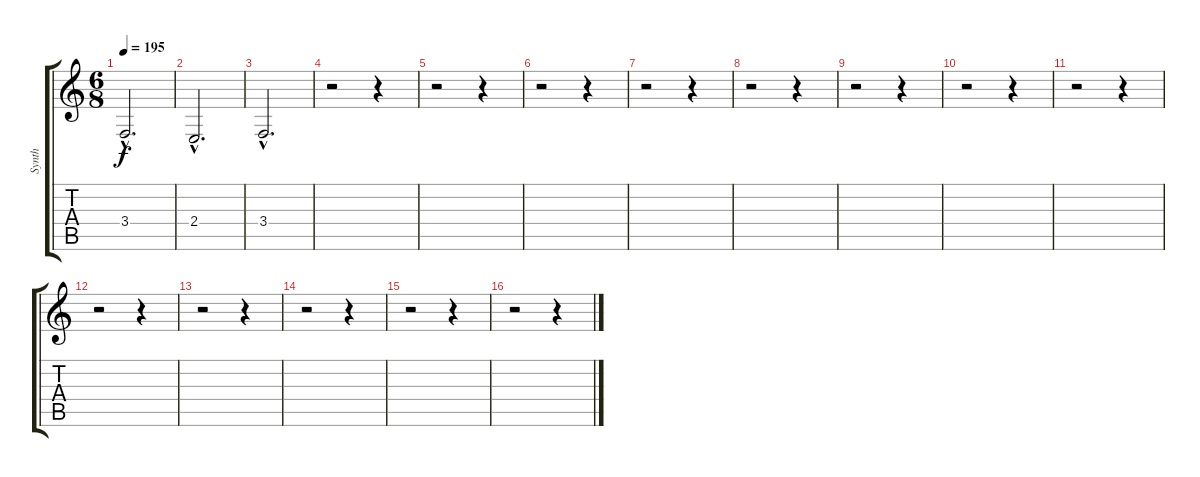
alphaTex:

\track ("Synth" "Synth") {instrument synthvoice}
\staff {score tabs}
\tuning (E4 B3 G3 D3 A2 C2) {hide}
\ts (6 8)
\tempo 195
\clef g2
\ks c
3.4{hac}.2{d dy f} |
2.4{hac}.2{d} |
3.4{hac}.2{d} |
r.2 r.4 |
r.2 r.4 |
r.2 r.4 |
r.2 r.4 |
r.2 r.4 |
r.2 r.4 |
r.2 r.4 |
r.2 r.4 |
r.2 r.4 |
r.2 r.4 |
r.2 r.4 |
r.2 r.4 |
r.2 r.4
